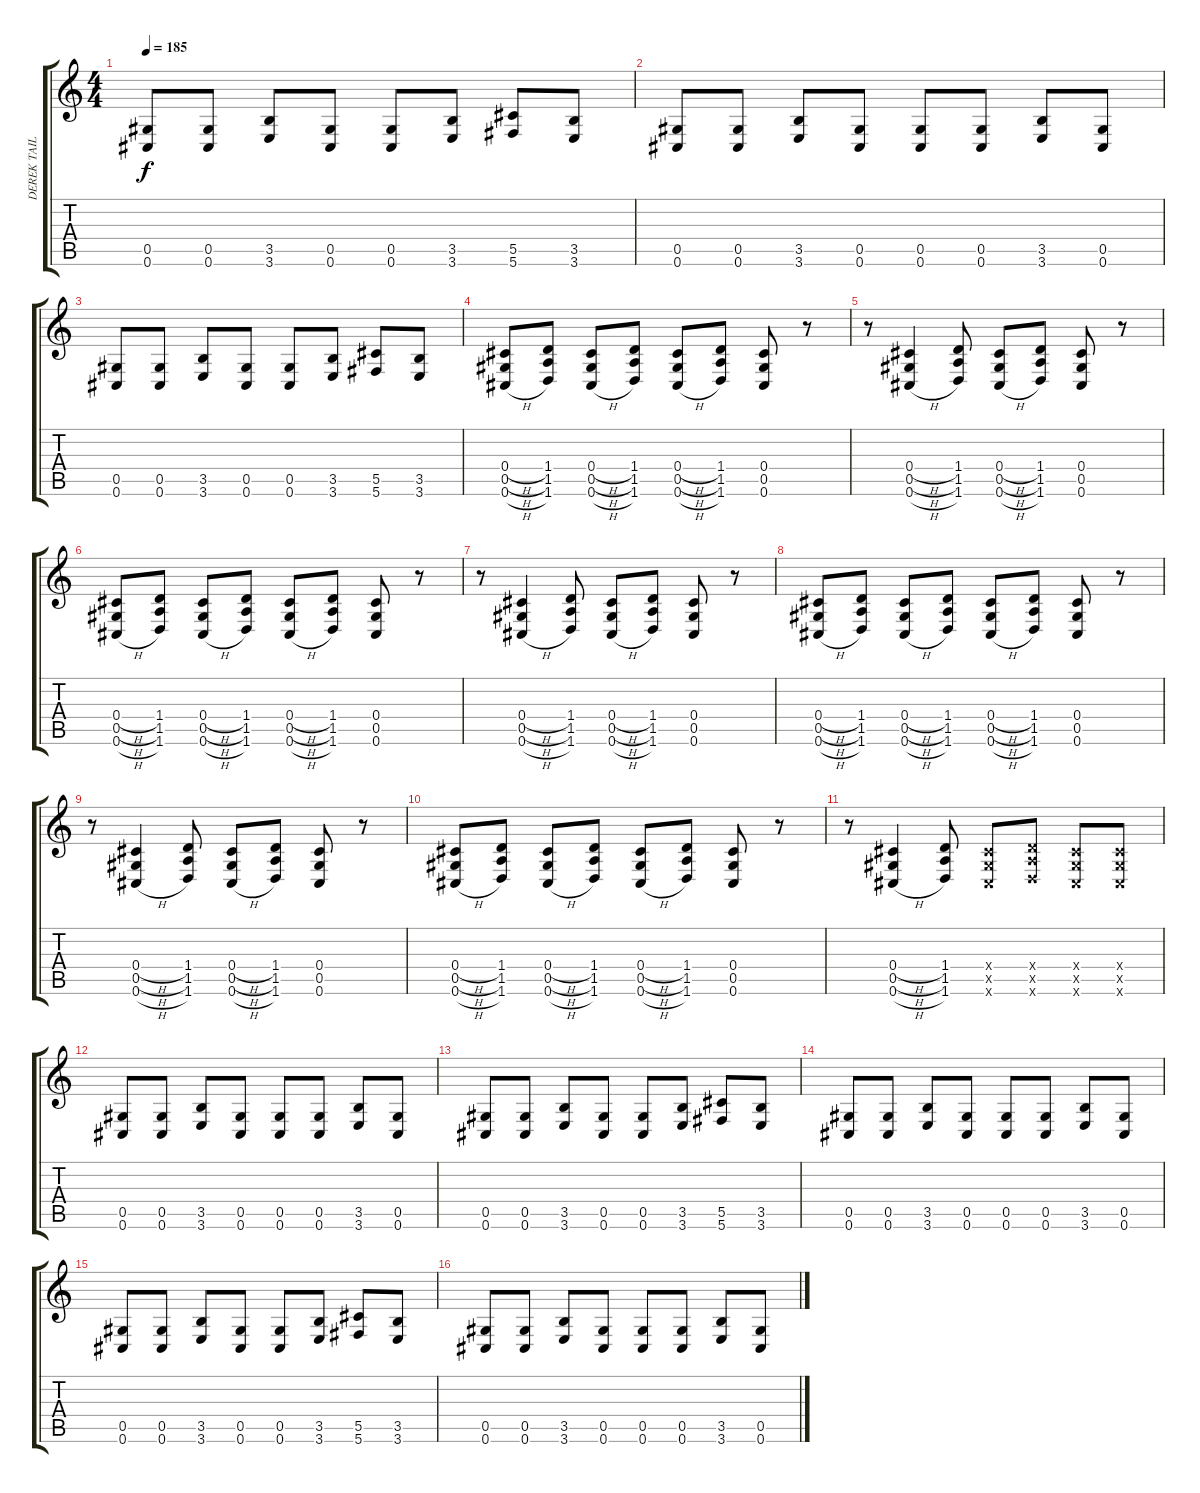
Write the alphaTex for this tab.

\track ("DEREK TAILER -  guitar " "DEREK TAIL") {instrument distortionguitar}
\staff {score tabs}
\tuning (Eb4 Bb3 Gb3 Db3 Ab2 Db2) {hide}
\ts (4 4)
\tempo 185
\clef g2
\ks c
(0.5 0.6).8{dy f} (0.5 0.6).8 (3.5 3.6).8 (0.5 0.6).8 (0.5 0.6).8 (3.5 3.6).8 (5.5 5.6).8 (3.5 3.6).8 |
(0.5 0.6).8 (0.5 0.6).8 (3.5 3.6).8 (0.5 0.6).8 (0.5 0.6).8 (0.5 0.6).8 (3.5 3.6).8 (0.5 0.6).8 |
(0.5 0.6).8 (0.5 0.6).8 (3.5 3.6).8 (0.5 0.6).8 (0.5 0.6).8 (3.5 3.6).8 (5.5 5.6).8 (3.5 3.6).8 |
(0.4{h} 0.5{h} 0.6{h}).8 (1.4 1.5 1.6).8 (0.4{h} 0.5{h} 0.6{h}).8 (1.4 1.5 1.6).8 (0.4{h} 0.5{h} 0.6{h}).8 (1.4 1.5 1.6).8 (0.4 0.5 0.6).8 r.8 |
r.8 (0.4{h} 0.5{h} 0.6{h}).4 (1.4 1.5 1.6).8 (0.4{h} 0.5{h} 0.6{h}).8 (1.4 1.5 1.6).8 (0.4 0.5 0.6).8 r.8 |
(0.4{h} 0.5{h} 0.6{h}).8 (1.4 1.5 1.6).8 (0.4{h} 0.5{h} 0.6{h}).8 (1.4 1.5 1.6).8 (0.4{h} 0.5{h} 0.6{h}).8 (1.4 1.5 1.6).8 (0.4 0.5 0.6).8 r.8 |
r.8 (0.4{h} 0.5{h} 0.6{h}).4 (1.4 1.5 1.6).8 (0.4{h} 0.5{h} 0.6{h}).8 (1.4 1.5 1.6).8 (0.4 0.5 0.6).8 r.8 |
(0.4{h} 0.5{h} 0.6{h}).8 (1.4 1.5 1.6).8 (0.4{h} 0.5{h} 0.6{h}).8 (1.4 1.5 1.6).8 (0.4{h} 0.5{h} 0.6{h}).8 (1.4 1.5 1.6).8 (0.4 0.5 0.6).8 r.8 |
r.8 (0.4{h} 0.5{h} 0.6{h}).4 (1.4 1.5 1.6).8 (0.4{h} 0.5{h} 0.6{h}).8 (1.4 1.5 1.6).8 (0.4 0.5 0.6).8 r.8 |
(0.4{h} 0.5{h} 0.6{h}).8 (1.4 1.5 1.6).8 (0.4{h} 0.5{h} 0.6{h}).8 (1.4 1.5 1.6).8 (0.4{h} 0.5{h} 0.6{h}).8 (1.4 1.5 1.6).8 (0.4 0.5 0.6).8 r.8 |
r.8 (0.4{h} 0.5{h} 0.6{h}).4 (1.4 1.5 1.6).8 (0.4{x} 0.5{x} 0.6{x}).8 (1.4{x} 1.5{x} 1.6{x}).8 (0.4{x} 0.5{x} 0.6{x}).8 (0.4{x} 0.5{x} 0.6{x}).8 |
(0.5 0.6).8 (0.5 0.6).8 (3.5 3.6).8 (0.5 0.6).8 (0.5 0.6).8 (0.5 0.6).8 (3.5 3.6).8 (0.5 0.6).8 |
(0.5 0.6).8 (0.5 0.6).8 (3.5 3.6).8 (0.5 0.6).8 (0.5 0.6).8 (3.5 3.6).8 (5.5 5.6).8 (3.5 3.6).8 |
(0.5 0.6).8 (0.5 0.6).8 (3.5 3.6).8 (0.5 0.6).8 (0.5 0.6).8 (0.5 0.6).8 (3.5 3.6).8 (0.5 0.6).8 |
(0.5 0.6).8 (0.5 0.6).8 (3.5 3.6).8 (0.5 0.6).8 (0.5 0.6).8 (3.5 3.6).8 (5.5 5.6).8 (3.5 3.6).8 |
(0.5 0.6).8 (0.5 0.6).8 (3.5 3.6).8 (0.5 0.6).8 (0.5 0.6).8 (0.5 0.6).8 (3.5 3.6).8 (0.5 0.6).8
